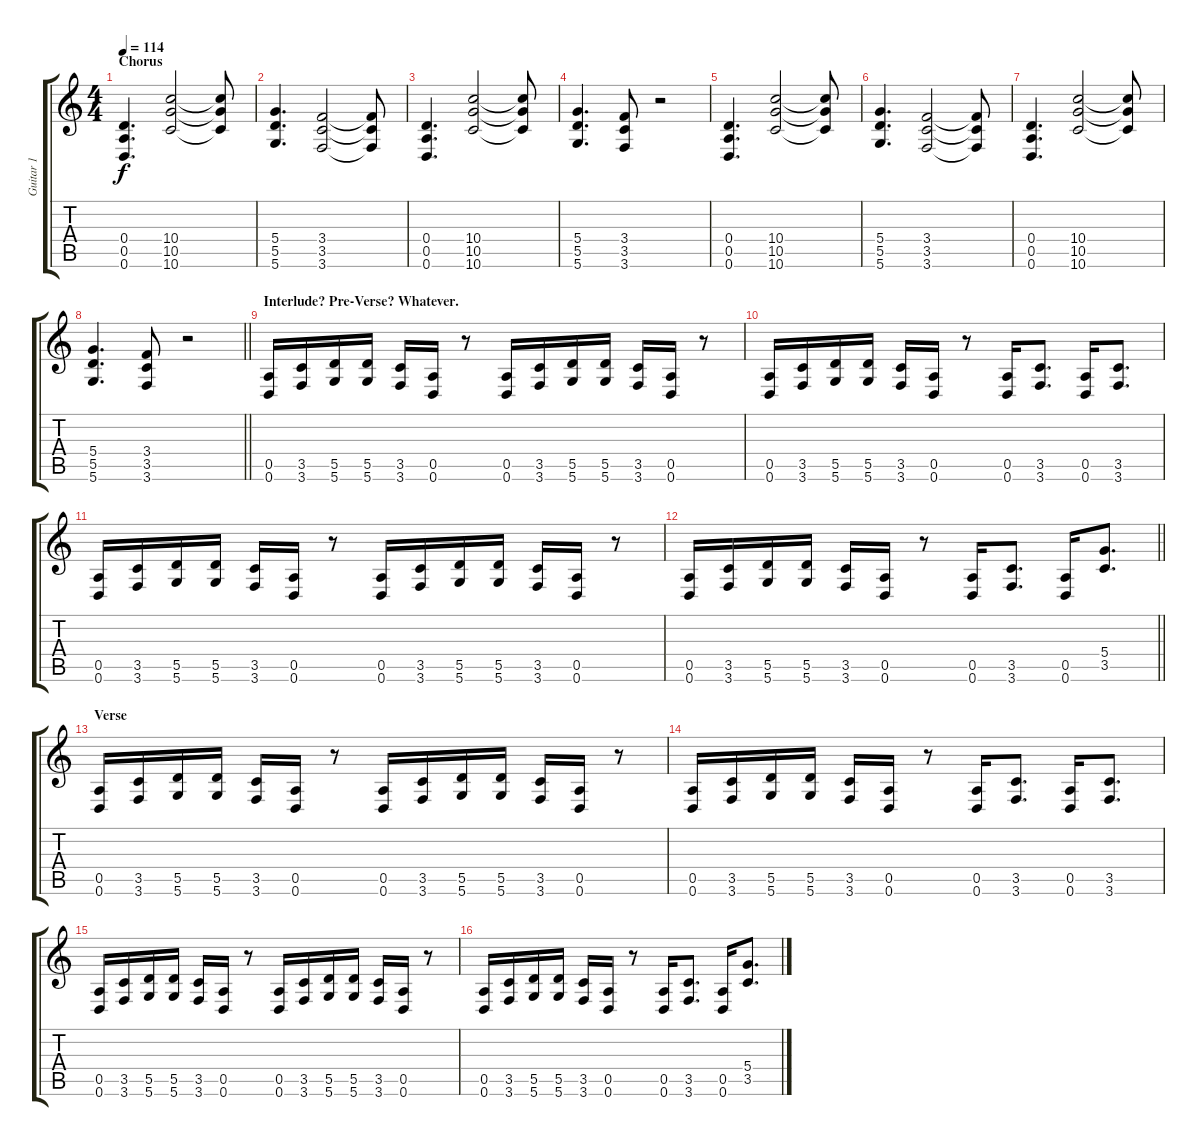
\track ("Guitar 1" "Guitar 1") {instrument distortionguitar}
\staff {score tabs}
\tuning (E4 B3 G3 D3 A2 D2) {hide}
\ts (4 4)
\section ("" "Chorus")
\tempo 114
\clef g2
\ks c
(0.4 0.5 0.6).4{d dy f} (10.4 10.5 10.6).2 (10.4{t} 10.5{t} 10.6{t}).8 |
(5.4 5.5 5.6).4{d} (3.4 3.5 3.6).2 (3.4{t} 3.5{t} 3.6{t}).8 |
(0.4 0.5 0.6).4{d} (10.4 10.5 10.6).2 (10.4{t} 10.5{t} 10.6{t}).8 |
(5.4 5.5 5.6).4{d} (3.4 3.5 3.6).8 r.2 |
(0.4 0.5 0.6).4{d} (10.4 10.5 10.6).2 (10.4{t} 10.5{t} 10.6{t}).8 |
(5.4 5.5 5.6).4{d} (3.4 3.5 3.6).2 (3.4{t} 3.5{t} 3.6{t}).8 |
(0.4 0.5 0.6).4{d} (10.4 10.5 10.6).2 (10.4{t} 10.5{t} 10.6{t}).8 |
\barLineRight lightlight
(5.4 5.5 5.6).4{d} (3.4 3.5 3.6).8 r.2 |
\section ("" "Interlude? Pre-Verse? Whatever.")
(0.5 0.6).16 (3.5 3.6).16 (5.5 5.6).16 (5.5 5.6).16 (3.5 3.6).16 (0.5 0.6).16 r.8 (0.5 0.6).16 (3.5 3.6).16 (5.5 5.6).16 (5.5 5.6).16 (3.5 3.6).16 (0.5 0.6).16 r.8 |
(0.5 0.6).16 (3.5 3.6).16 (5.5 5.6).16 (5.5 5.6).16 (3.5 3.6).16 (0.5 0.6).16 r.8 (0.5 0.6).16 (3.5 3.6).8{d} (0.5 0.6).16 (3.5 3.6).8{d} |
(0.5 0.6).16 (3.5 3.6).16 (5.5 5.6).16 (5.5 5.6).16 (3.5 3.6).16 (0.5 0.6).16 r.8 (0.5 0.6).16 (3.5 3.6).16 (5.5 5.6).16 (5.5 5.6).16 (3.5 3.6).16 (0.5 0.6).16 r.8 |
\barLineRight lightlight
(0.5 0.6).16 (3.5 3.6).16 (5.5 5.6).16 (5.5 5.6).16 (3.5 3.6).16 (0.5 0.6).16 r.8 (0.5 0.6).16 (3.5 3.6).8{d} (0.5 0.6).16 (5.4 3.5).8{d} |
\section ("" "Verse")
(0.5 0.6).16 (3.5 3.6).16 (5.5 5.6).16 (5.5 5.6).16 (3.5 3.6).16 (0.5 0.6).16 r.8 (0.5 0.6).16 (3.5 3.6).16 (5.5 5.6).16 (5.5 5.6).16 (3.5 3.6).16 (0.5 0.6).16 r.8 |
(0.5 0.6).16 (3.5 3.6).16 (5.5 5.6).16 (5.5 5.6).16 (3.5 3.6).16 (0.5 0.6).16 r.8 (0.5 0.6).16 (3.5 3.6).8{d} (0.5 0.6).16 (3.5 3.6).8{d} |
(0.5 0.6).16 (3.5 3.6).16 (5.5 5.6).16 (5.5 5.6).16 (3.5 3.6).16 (0.5 0.6).16 r.8 (0.5 0.6).16 (3.5 3.6).16 (5.5 5.6).16 (5.5 5.6).16 (3.5 3.6).16 (0.5 0.6).16 r.8 |
(0.5 0.6).16 (3.5 3.6).16 (5.5 5.6).16 (5.5 5.6).16 (3.5 3.6).16 (0.5 0.6).16 r.8 (0.5 0.6).16 (3.5 3.6).8{d} (0.5 0.6).16 (5.4 3.5).8{d}
